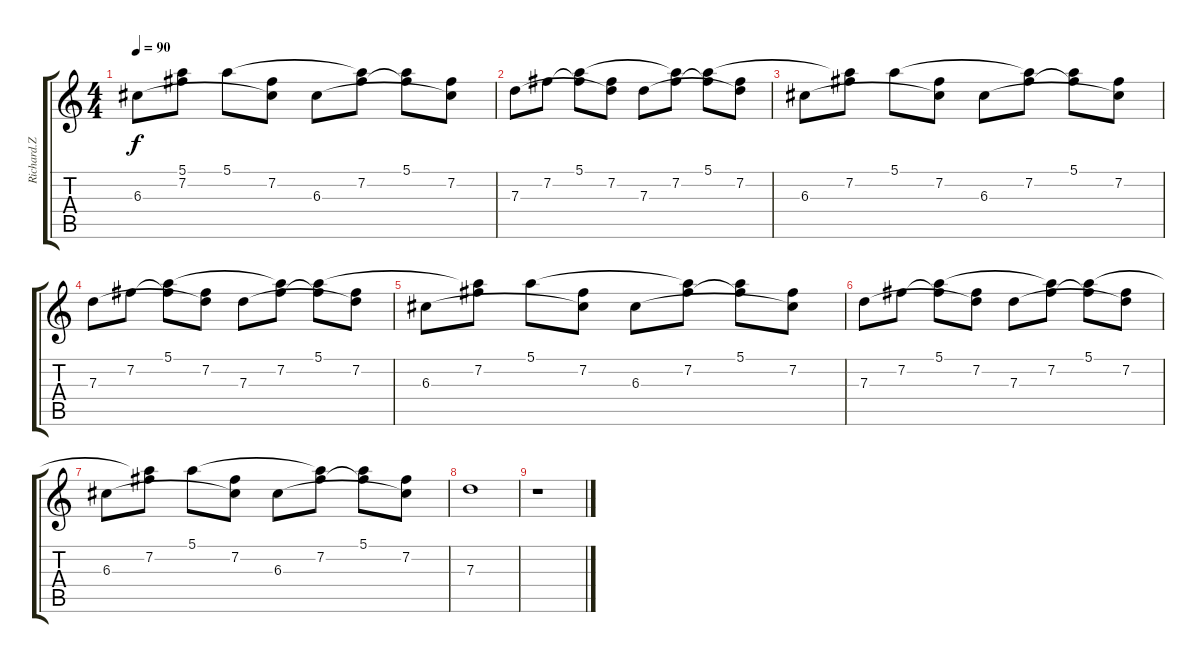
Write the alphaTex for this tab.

\track ("Richard.Z Kruspe" "Richard.Z ") {instrument electricguitarmuted}
\staff {score tabs}
\tuning (E4 B3 G3 D3 A2 E2) {hide}
\ts (4 4)
\tempo 90
\clef g2
\ks c
6.3.8{dy f} (5.1{t} 7.2).8 5.1.8 (7.2 6.3{t}).8 6.3.8 (5.1{t} 7.2).8 (5.1 7.2{t}).8 (7.2 6.3{t}).8 |
7.3.8 7.2.8 (5.1 7.2{t}).8 (7.2 7.3{t}).8 7.3.8 (5.1{t} 7.2).8 (5.1 7.2{t}).8 (7.2 7.3{t}).8 |
6.3.8 (5.1{t} 7.2).8 5.1.8 (7.2 6.3{t}).8 6.3.8 (5.1{t} 7.2).8 (5.1 7.2{t}).8 (7.2 6.3{t}).8 |
7.3.8 7.2.8 (5.1 7.2{t}).8 (7.2 7.3{t}).8 7.3.8 (5.1{t} 7.2).8 (5.1 7.2{t}).8 (7.2 7.3{t}).8 |
6.3.8 (5.1{t} 7.2).8 5.1.8 (7.2 6.3{t}).8 6.3.8 (5.1{t} 7.2).8 (5.1 7.2{t}).8 (7.2 6.3{t}).8 |
7.3.8 7.2.8 (5.1 7.2{t}).8 (7.2 7.3{t}).8 7.3.8 (5.1{t} 7.2).8 (5.1 7.2{t}).8 (7.2 7.3{t}).8 |
6.3.8 (5.1{t} 7.2).8 5.1.8 (7.2 6.3{t}).8 6.3.8 (5.1{t} 7.2).8 (5.1 7.2{t}).8 (7.2 6.3{t}).8 |
7.3.1 |
r.1
